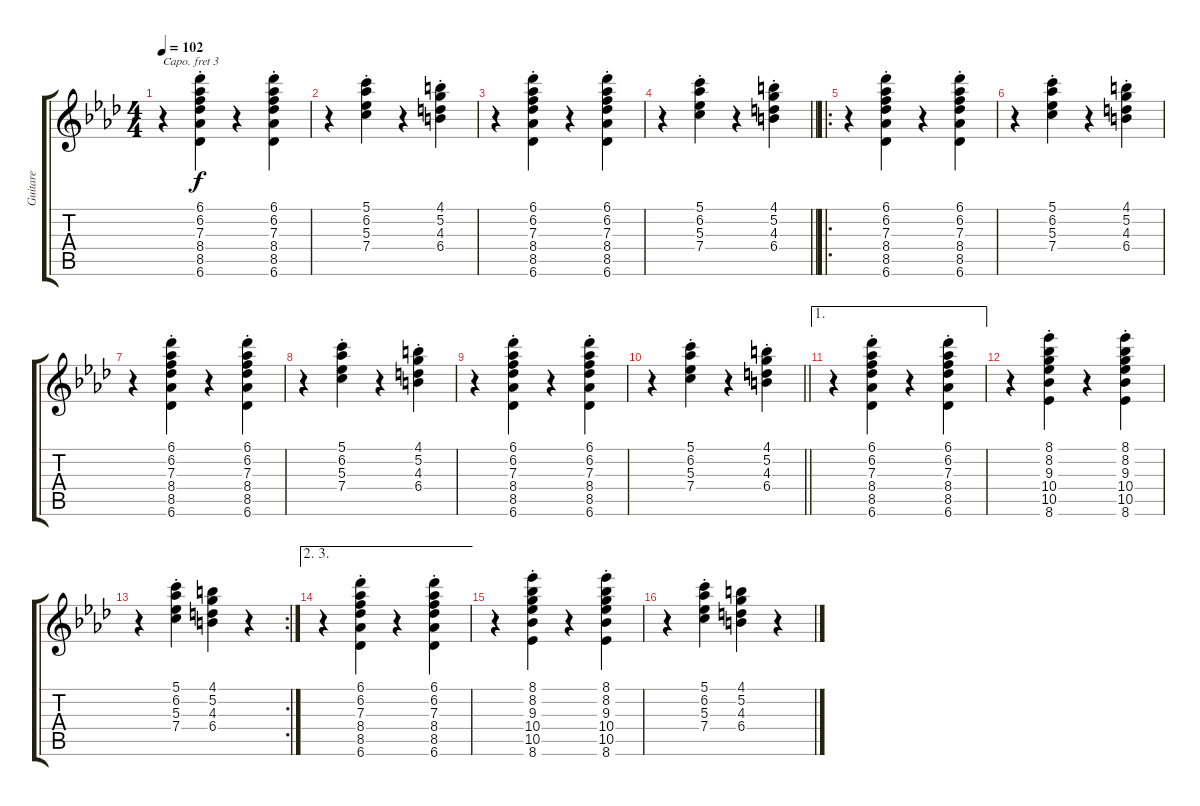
\track ("Guitare" "Guitare") {instrument overdrivenguitar}
\staff {score tabs}
\capo 3
\tuning (E4 B3 G3 D3 A2 E2) {hide}
\ts (4 4)
\tempo 102
\clef g2
\ks ab
r.4{dy f instrument overdrivenguitar} (6.1{st} 6.2{st} 7.3{st} 8.4{st} 8.5{st} 6.6{st}).4 r.4 (6.1{st} 6.2{st} 7.3{st} 8.4{st} 8.5{st} 6.6{st}).4 |
r.4 (5.1{st} 6.2{st} 5.3{st} 7.4{st}).4 r.4 (4.1{st} 5.2{st} 4.3{st} 6.4{st}).4 |
r.4 (6.1{st} 6.2{st} 7.3{st} 8.4{st} 8.5{st} 6.6{st}).4 r.4 (6.1{st} 6.2{st} 7.3{st} 8.4{st} 8.5{st} 6.6{st}).4 |
\barLineRight lightlight
r.4 (5.1{st} 6.2{st} 5.3{st} 7.4{st}).4 r.4 (4.1{st} 5.2{st} 4.3{st} 6.4{st}).4 |
\ro
r.4 (6.1{st} 6.2{st} 7.3{st} 8.4{st} 8.5{st} 6.6{st}).4 r.4 (6.1{st} 6.2{st} 7.3{st} 8.4{st} 8.5{st} 6.6{st}).4 |
r.4 (5.1{st} 6.2{st} 5.3{st} 7.4{st}).4 r.4 (4.1{st} 5.2{st} 4.3{st} 6.4{st}).4 |
r.4 (6.1{st} 6.2{st} 7.3{st} 8.4{st} 8.5{st} 6.6{st}).4 r.4 (6.1{st} 6.2{st} 7.3{st} 8.4{st} 8.5{st} 6.6{st}).4 |
r.4 (5.1{st} 6.2{st} 5.3{st} 7.4{st}).4 r.4 (4.1{st} 5.2{st} 4.3{st} 6.4{st}).4 |
r.4 (6.1{st} 6.2{st} 7.3{st} 8.4{st} 8.5{st} 6.6{st}).4 r.4 (6.1{st} 6.2{st} 7.3{st} 8.4{st} 8.5{st} 6.6{st}).4 |
\barLineRight lightlight
r.4 (5.1{st} 6.2{st} 5.3{st} 7.4{st}).4 r.4 (4.1{st} 5.2{st} 4.3{st} 6.4{st}).4 |
\ae 1
r.4 (6.1{st} 6.2{st} 7.3{st} 8.4{st} 8.5{st} 6.6{st}).4 r.4 (6.1{st} 6.2{st} 7.3{st} 8.4{st} 8.5{st} 6.6{st}).4 |
r.4 (8.1{st} 8.2{st} 9.3{st} 10.4{st} 10.5{st} 8.6{st}).4 r.4 (8.1{st} 8.2{st} 9.3{st} 10.4{st} 10.5{st} 8.6{st}).4 |
\rc 2
r.4 (5.1{st} 6.2{st} 5.3{st} 7.4{st}).4 (4.1 5.2 4.3 6.4).4 r.4 |
\ae (2 3)
r.4 (6.1{st} 6.2{st} 7.3{st} 8.4{st} 8.5{st} 6.6{st}).4 r.4 (6.1{st} 6.2{st} 7.3{st} 8.4{st} 8.5{st} 6.6{st}).4 |
r.4 (8.1{st} 8.2{st} 9.3{st} 10.4{st} 10.5{st} 8.6{st}).4 r.4 (8.1{st} 8.2{st} 9.3{st} 10.4{st} 10.5{st} 8.6{st}).4 |
r.4 (5.1{st} 6.2{st} 5.3{st} 7.4{st}).4 (4.1 5.2 4.3 6.4).4 r.4
